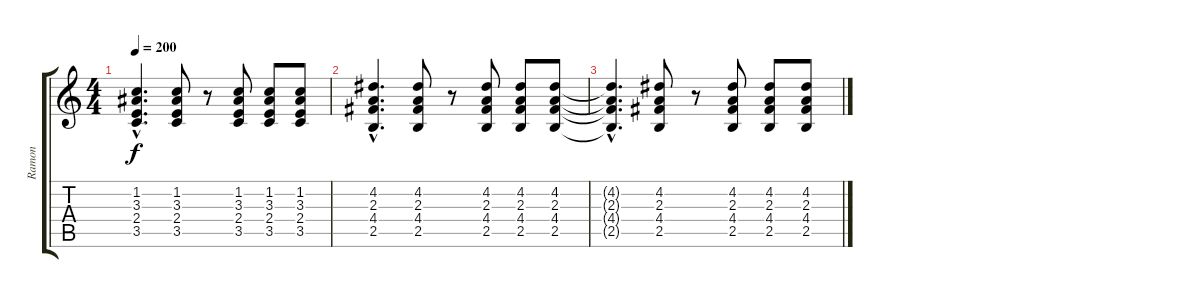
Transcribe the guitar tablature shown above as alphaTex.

\track ("Ramon" "Ramon") {instrument acousticguitarnylon}
\staff {score tabs}
\tuning (E4 B3 G3 D3 A2 E2) {hide}
\ts (4 4)
\tempo 200
\clef g2
\ks c
(1.2{hac t} 3.3{hac t} 2.4{hac t} 3.5{hac t}).4{d dy f} (1.2 3.3 2.4 3.5).8 r.8 (1.2 3.3 2.4 3.5).8 (1.2 3.3 2.4 3.5).8 (1.2 3.3 2.4 3.5).8 |
(4.2{hac} 2.3{hac} 4.4{hac} 2.5{hac}).4{d} (4.2 2.3 4.4 2.5).8 r.8 (4.2 2.3 4.4 2.5).8 (4.2 2.3 4.4 2.5).8 (4.2 2.3 4.4 2.5).8 |
(4.2{hac t} 2.3{hac t} 4.4{hac t} 2.5{hac t}).4{d} (4.2 2.3 4.4 2.5).8 r.8 (4.2 2.3 4.4 2.5).8 (4.2 2.3 4.4 2.5).8 (4.2 2.3 4.4 2.5).8
